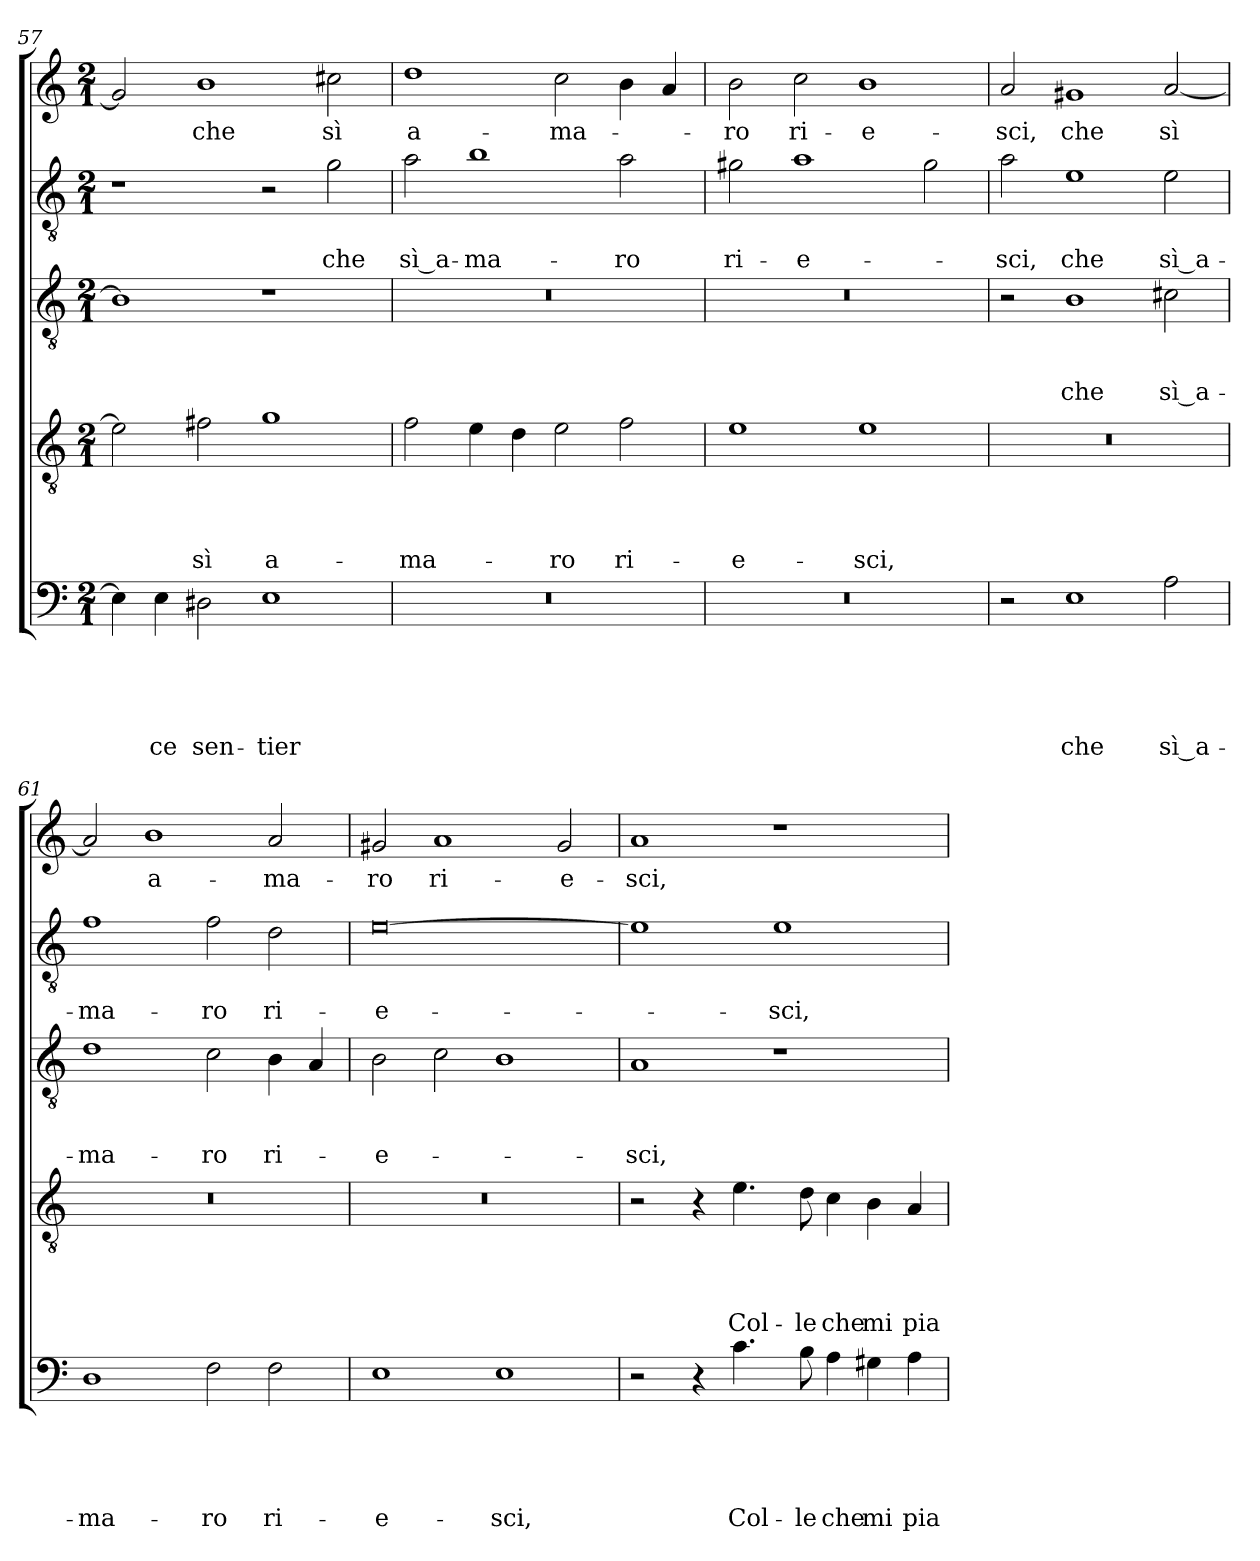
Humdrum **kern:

**kern	**text	**text	**text	**text	**text	**kern	**text	**text	**text	**text	**kern	**text	**text	**text	**kern	**text	**text	**kern	**text
*part5	*part5	*part5	*part5	*part5	*part5	*part4	*part4	*part4	*part4	*part4	*part3	*part3	*part3	*part3	*part2	*part2	*part2	*part1	*part1
*staff5	*staff5	*staff5	*staff5	*staff5	*staff5	*staff4	*staff4	*staff4	*staff4	*staff4	*staff3	*staff3	*staff3	*staff3	*staff2	*staff2	*staff2	*staff1	*staff1
*clefF4	*	*	*	*	*	*clefGv2	*	*	*	*	*clefGv2	*	*	*	*clefGv2	*	*	*clefG2	*
*k[]	*	*	*	*	*	*k[]	*	*	*	*	*k[]	*	*	*	*k[]	*	*	*k[]	*
*C:	*	*	*	*	*	*C:	*	*	*	*	*C:	*	*	*	*C:	*	*	*C:	*
*M2/1	*	*	*	*	*	*M2/1	*	*	*	*	*M2/1	*	*	*	*M2/1	*	*	*M2/1	*
=57	=57	=57	=57	=57	=57	=57	=57	=57	=57	=57	=57	=57	=57	=57	=57	=57	=57	=57	=57
4E\]	.	.	.	.	.	2e\]	.	.	.	.	1B]	.	.	.	1r	.	.	2g#/]	.
!	!	!	!	!	!LO:LY:b	!	!	!	!	!	!	!	!	!	!	!	!	!	!
4E\	.	.	.	.	-ce	.	.	.	.	.	.	.	.	.	.	.	.	.	.
!	!	!	!	!	!LO:LY:b	!	!	!	!	!LO:LY:b	!	!	!	!	!	!	!	!	!LO:LY:b
2D#X\	.	.	.	.	sen-	2f#X\	.	.	.	sì	.	.	.	.	.	.	.	1b	che
!	!	!	!	!	!LO:LY:b	!	!	!	!	!LO:LY:b	!	!	!	!	!	!	!	!	!
1E	.	.	.	.	-tier	1g	.	.	.	a-	1r	.	.	.	2r	.	.	.	.
!	!	!	!	!	!	!	!	!	!	!	!	!	!	!	!	!	!LO:LY:b	!	!LO:LY:b
.	.	.	.	.	.	.	.	.	.	.	.	.	.	.	2g\	.	che	2cc#X\	sì
=58	=58	=58	=58	=58	=58	=58	=58	=58	=58	=58	=58	=58	=58	=58	=58	=58	=58	=58	=58
!	!	!	!	!	!	!	!	!	!	!LO:LY:b	!	!	!	!	!	!	!LO:LY:b	!	!LO:LY:b
0r	.	.	.	.	.	2f\	.	.	.	-ma-	0r	.	.	.	2a\	.	sì a-	1dd	a-
!	!	!	!	!	!	!	!	!	!	!	!	!	!	!	!	!	!LO:LY:b	!	!
.	.	.	.	.	.	4e\	.	.	.	.	.	.	.	.	1b	.	-ma-	.	.
.	.	.	.	.	.	4d\	.	.	.	.	.	.	.	.	.	.	.	.	.
!	!	!	!	!	!	!	!	!	!	!LO:LY:b	!	!	!	!	!	!	!	!	!LO:LY:b
.	.	.	.	.	.	2e\	.	.	.	-ro	.	.	.	.	.	.	.	2cc\	-ma-
!	!	!	!	!	!	!	!	!	!	!LO:LY:b	!	!	!	!	!	!	!LO:LY:b	!	!
.	.	.	.	.	.	2f\	.	.	.	ri-	.	.	.	.	2a\	.	-ro	4b\	.
.	.	.	.	.	.	.	.	.	.	.	.	.	.	.	.	.	.	4a/	.
!!LO:LB:g=z
=59	=59	=59	=59	=59	=59	=59	=59	=59	=59	=59	=59	=59	=59	=59	=59	=59	=59	=59	=59
!	!	!	!	!	!	!	!	!	!	!LO:LY:b	!	!	!	!	!	!	!LO:LY:b	!	!LO:LY:b
0r	.	.	.	.	.	1e	.	.	.	-e-	0r	.	.	.	2g#X\	.	ri-	2b\	-ro
!	!	!	!	!	!	!	!	!	!	!	!	!	!	!	!	!	!LO:LY:b	!	!LO:LY:b
.	.	.	.	.	.	.	.	.	.	.	.	.	.	.	1a	.	-e-	2cc\	ri-
!	!	!	!	!	!	!	!	!	!	!LO:LY:b	!	!	!	!	!	!	!	!	!LO:LY:b
.	.	.	.	.	.	1e	.	.	.	-sci,	.	.	.	.	.	.	.	1b	-e-
.	.	.	.	.	.	.	.	.	.	.	.	.	.	.	2g#\	.	.	.	.
=60	=60	=60	=60	=60	=60	=60	=60	=60	=60	=60	=60	=60	=60	=60	=60	=60	=60	=60	=60
!	!	!	!	!	!	!	!	!	!	!	!	!	!	!	!	!	!LO:LY:b	!	!LO:LY:b
2r	.	.	.	.	.	0r	.	.	.	.	2r	.	.	.	2a\	.	-sci,	2a/	-sci,
!	!	!	!	!	!LO:LY:b	!	!	!	!	!	!	!	!	!LO:LY:b	!	!	!LO:LY:b	!	!LO:LY:b
1E	.	.	.	.	che	.	.	.	.	.	1B	.	.	che	1e	.	che	1g#	che
!	!	!	!	!	!LO:LY:b	!	!	!	!	!	!	!	!	!LO:LY:b	!	!	!LO:LY:b	!	!LO:LY:b
2A\	.	.	.	.	sì a-	.	.	.	.	.	2c#X\	.	.	sì a-	2e\	.	sì a-	[2a/	sì
=61	=61	=61	=61	=61	=61	=61	=61	=61	=61	=61	=61	=61	=61	=61	=61	=61	=61	=61	=61
!	!	!	!	!	!LO:LY:b	!	!	!	!	!	!	!	!	!LO:LY:b	!	!	!LO:LY:b	!	!
1D	.	.	.	.	-ma-	0r	.	.	.	.	1d	.	.	-ma-	1f	.	-ma-	2a/]	.
!	!	!	!	!	!	!	!	!	!	!	!	!	!	!	!	!	!	!	!LO:LY:b
.	.	.	.	.	.	.	.	.	.	.	.	.	.	.	.	.	.	1b	a-
!	!	!	!	!	!LO:LY:b	!	!	!	!	!	!	!	!	!LO:LY:b	!	!	!LO:LY:b	!	!
2F\	.	.	.	.	-ro	.	.	.	.	.	2c\	.	.	-ro	2f\	.	-ro	.	.
!	!	!	!	!	!LO:LY:b	!	!	!	!	!	!	!	!	!LO:LY:b	!	!	!LO:LY:b	!	!LO:LY:b
2F\	.	.	.	.	ri-	.	.	.	.	.	4B\	.	.	ri-	2d\	.	ri-	2a/	-ma-
.	.	.	.	.	.	.	.	.	.	.	4A/	.	.	.	.	.	.	.	.
=62	=62	=62	=62	=62	=62	=62	=62	=62	=62	=62	=62	=62	=62	=62	=62	=62	=62	=62	=62
!	!	!	!	!	!LO:LY:b	!	!	!	!	!	!	!	!	!LO:LY:b	!	!	!LO:LY:b	!	!LO:LY:b
1E	.	.	.	.	-e-	0r	.	.	.	.	2B\	.	.	-e-	[0e	.	-e-	2g#X/	-ro
!	!	!	!	!	!	!	!	!	!	!	!	!	!	!	!	!	!	!	!LO:LY:b
.	.	.	.	.	.	.	.	.	.	.	2c\	.	.	.	.	.	.	1a	ri-
!	!	!	!	!	!LO:LY:b	!	!	!	!	!	!	!	!	!	!	!	!	!	!
1E	.	.	.	.	-sci,	.	.	.	.	.	1B	.	.	.	.	.	.	.	.
!	!	!	!	!	!	!	!	!	!	!	!	!	!	!	!	!	!	!	!LO:LY:b
.	.	.	.	.	.	.	.	.	.	.	.	.	.	.	.	.	.	2g#/	-e-
=63	=63	=63	=63	=63	=63	=63	=63	=63	=63	=63	=63	=63	=63	=63	=63	=63	=63	=63	=63
!	!	!	!	!	!	!	!	!	!	!	!	!	!	!LO:LY:b	!	!	!	!	!LO:LY:b
2r	.	.	.	.	.	2r	.	.	.	.	1A	.	.	-sci,	1e]	.	.	1a	-sci,
4r	.	.	.	.	.	4r	.	.	.	.	.	.	.	.	.	.	.	.	.
!	!	!	!	!	!LO:LY:b	!	!	!	!	!LO:LY:b	!	!	!	!	!	!	!	!	!
4.c\	.	.	.	.	Col-	4.e\	.	.	.	Col-	.	.	.	.	.	.	.	.	.
!	!	!	!	!	!	!	!	!	!	!	!	!	!	!	!	!	!LO:LY:b	!	!
.	.	.	.	.	.	.	.	.	.	.	1r	.	.	.	1e	.	-sci,	1r	.
!	!	!	!	!	!LO:LY:b	!	!	!	!	!LO:LY:b	!	!	!	!	!	!	!	!	!
8B\	.	.	.	.	-le	8d\	.	.	.	-le	.	.	.	.	.	.	.	.	.
!	!	!	!	!	!LO:LY:b	!	!	!	!	!LO:LY:b	!	!	!	!	!	!	!	!	!
4A\	.	.	.	.	che	4c\	.	.	.	che	.	.	.	.	.	.	.	.	.
!	!	!	!	!	!LO:LY:b	!	!	!	!	!LO:LY:b	!	!	!	!	!	!	!	!	!
4G#X\	.	.	.	.	mi	4B\	.	.	.	mi	.	.	.	.	.	.	.	.	.
!	!	!	!	!	!LO:LY:b	!	!	!	!	!LO:LY:b	!	!	!	!	!	!	!	!	!
4A\	.	.	.	.	pia-	4A/	.	.	.	pia-	.	.	.	.	.	.	.	.	.
=	=	=	=	=	=	=	=	=	=	=	=	=	=	=	=	=	=	=	=
*-	*-	*-	*-	*-	*-	*-	*-	*-	*-	*-	*-	*-	*-	*-	*-	*-	*-	*-	*-
